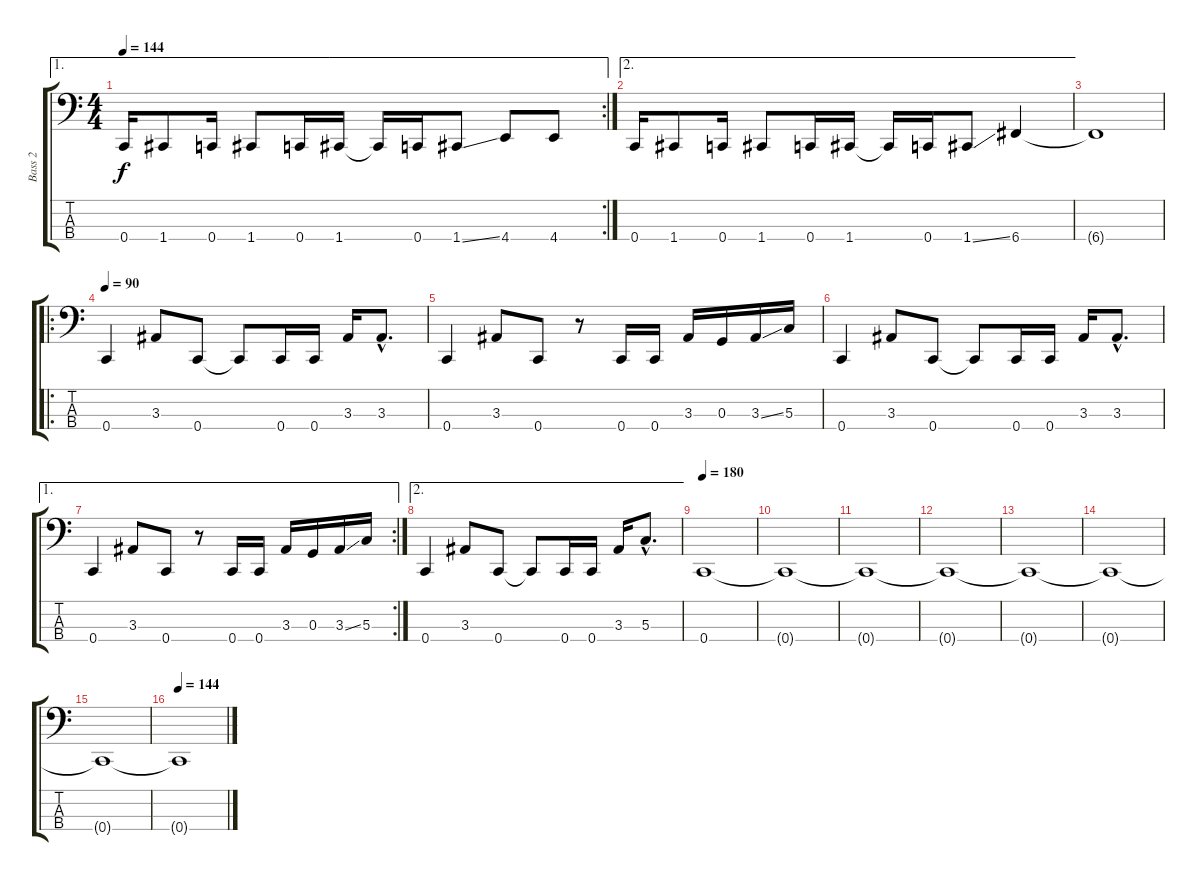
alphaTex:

\track ("Bass 2" "Bass 2") {instrument electricbasspick}
\staff {score tabs}
\tuning (F2 C2 G1 C1) {hide}
\ae 1
\rc 2
\ts (4 4)
\tempo 144
\clef f4
\ks c
0.4.16{dy f} 1.4.8 0.4.16 1.4.8 0.4.16 1.4.16 1.4{t}.16 0.4.16 1.4{ss}.8 4.4.8 4.4.8 |
\ae 2
0.4.16 1.4.8 0.4.16 1.4.8 0.4.16 1.4.16 1.4{t}.16 0.4.16 1.4{ss}.8 6.4.4 |
6.4{t}.1 |
\ro
\tempo 90
0.4.4 3.3.8 0.4.8 0.4{t}.8 0.4.16 0.4.16 3.3.16 3.3{hac}.8{d} |
0.4.4 3.3.8 0.4.8 r.8 0.4.16 0.4.16 3.3.16 0.3.16 3.3{ss}.16 5.3.16 |
0.4.4 3.3.8 0.4.8 0.4{t}.8 0.4.16 0.4.16 3.3.16 3.3{hac}.8{d} |
\ae 1
\rc 2
0.4.4 3.3.8 0.4.8 r.8 0.4.16 0.4.16 3.3.16 0.3.16 3.3{ss}.16 5.3.16 |
\ae 2
0.4.4 3.3.8 0.4.8 0.4{t}.8 0.4.16 0.4.16 3.3.16 5.3{hac}.8{d} |
\tempo 180
0.4.1 |
0.4{t}.1 |
0.4{t}.1 |
0.4{t}.1 |
0.4{t}.1 |
0.4{t}.1 |
0.4{t}.1 |
\tempo 144
0.4{t}.1
